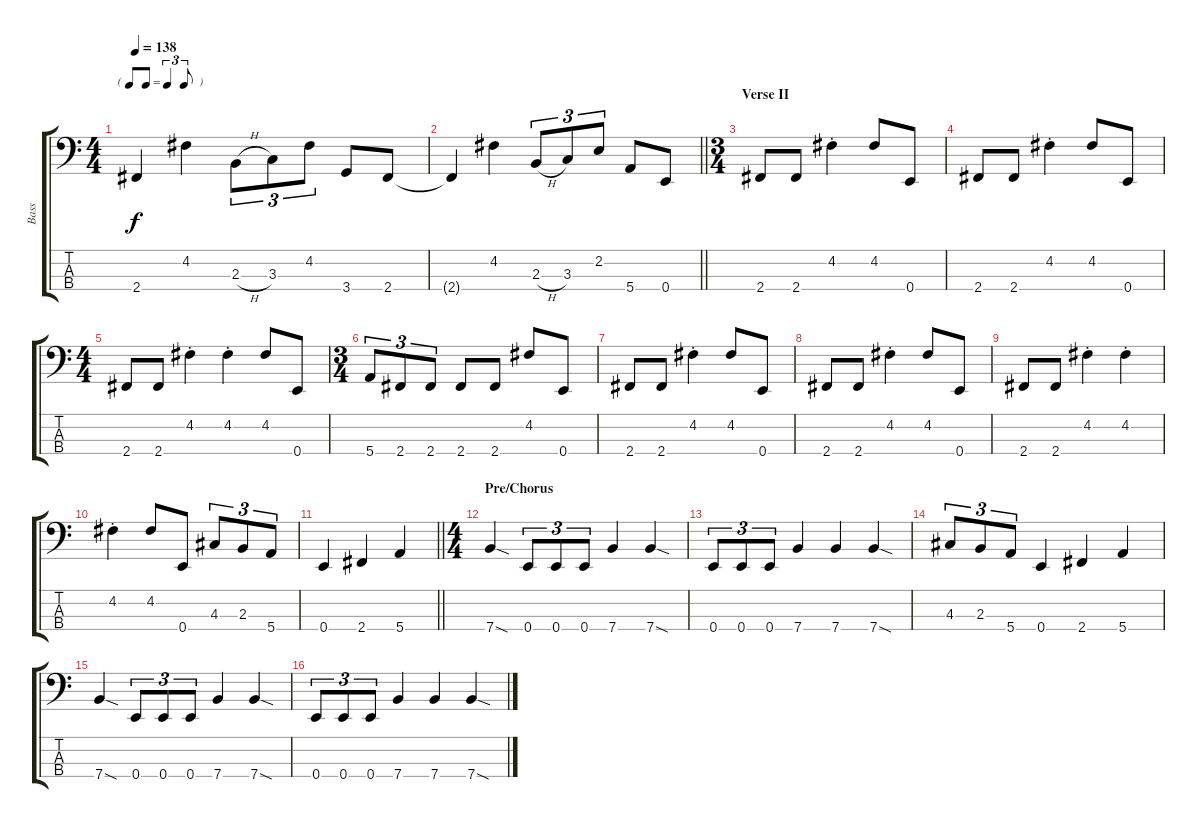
\track ("Bass" "Bass") {instrument electricbassfinger}
\staff {score tabs}
\tuning (G2 D2 A1 E1) {hide}
\ts (4 4)
\tf triplet8th
\tempo 138
\clef f4
\ks c
2.4.4{dy f} 4.2.4 2.3{h}.8{tu (3 2)} 3.3.8{tu (3 2)} 4.2.8{tu (3 2)} 3.4.8 2.4.8 |
\barLineRight lightlight
2.4{t}.4 4.2.4 2.3{h}.8{tu (3 2)} 3.3.8{tu (3 2)} 2.2.8{tu (3 2)} 5.4.8 0.4.8 |
\ts (3 4)
\section ("" "Verse II")
2.4.8 2.4.8 4.2{st}.4 4.2.8 0.4.8 |
2.4.8 2.4.8 4.2{st}.4 4.2.8 0.4.8 |
\ts (4 4)
2.4.8 2.4.8 4.2{st}.4 4.2{st}.4 4.2.8 0.4.8 |
\ts (3 4)
5.4.8{tu (3 2)} 2.4.8{tu (3 2)} 2.4.8{tu (3 2)} 2.4.8 2.4.8 4.2.8 0.4.8 |
2.4.8 2.4.8 4.2{st}.4 4.2.8 0.4.8 |
2.4.8 2.4.8 4.2{st}.4 4.2.8 0.4.8 |
2.4.8 2.4.8 4.2{st}.4 4.2{st}.4 |
4.2{st}.4 4.2.8 0.4.8 4.3.8{tu (3 2)} 2.3.8{tu (3 2)} 5.4.8{tu (3 2)} |
\barLineRight lightlight
0.4.4 2.4.4 5.4.4 |
\ts (4 4)
\section ("" "Pre/Chorus")
7.4{sod}.4 0.4.8{tu (3 2)} 0.4.8{tu (3 2)} 0.4.8{tu (3 2)} 7.4.4 7.4{sod}.4 |
0.4.8{tu (3 2)} 0.4.8{tu (3 2)} 0.4.8{tu (3 2)} 7.4.4 7.4.4 7.4{sod}.4 |
4.3.8{tu (3 2)} 2.3.8{tu (3 2)} 5.4.8{tu (3 2)} 0.4.4 2.4.4 5.4.4 |
7.4{sod}.4 0.4.8{tu (3 2)} 0.4.8{tu (3 2)} 0.4.8{tu (3 2)} 7.4.4 7.4{sod}.4 |
0.4.8{tu (3 2)} 0.4.8{tu (3 2)} 0.4.8{tu (3 2)} 7.4.4 7.4.4 7.4{sod}.4
